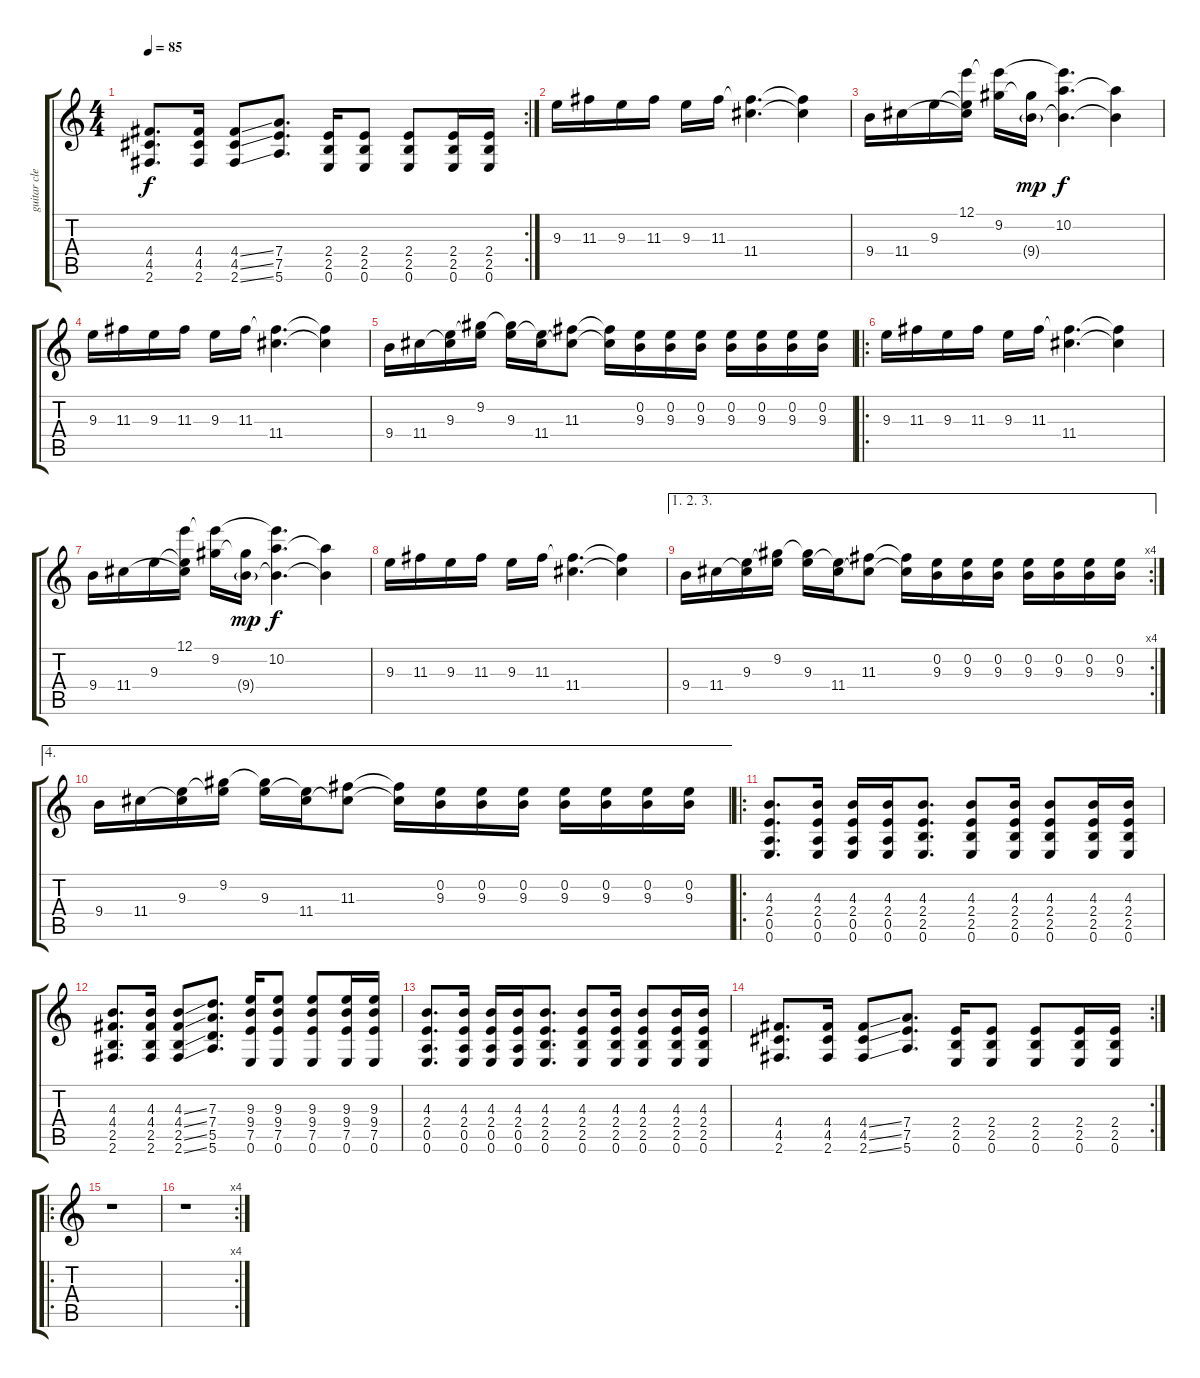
\track ("guitar clean" "guitar cle") {instrument electricguitarclean}
\staff {score tabs}
\tuning (E4 B3 G3 D3 A2 E2) {hide}
\rc 2
\ts (4 4)
\tempo 85
\clef g2
\ks c
(4.4 4.5 2.6).8{d dy f} (4.4 4.5 2.6).16 (4.4{ss} 4.5{ss} 2.6{ss}).8 (7.4 7.5 5.6).8{d} (2.4 2.5 0.6).16 (2.4 2.5 0.6).8 (2.4 2.5 0.6).8 (2.4 2.5 0.6).16 (2.4 2.5 0.6).16 |
9.3.16{volume 15 instrument electricguitarclean} 11.3.16 9.3.16 11.3.16 9.3.16 11.3.16 (11.3{t} 11.4).4{d} (11.3{t} 11.4{t}).4 |
9.4.16 11.4.16 9.3.16 (12.1 9.3{t} 11.4{t}).16 (12.1{t} 9.2).16 (9.2{t} 9.4{g}).16{dy mp} (12.1{t} 10.2 9.4{t}).4{d dy f} (10.2{t} 9.4{t}).4 |
9.3.16 11.3.16 9.3.16 11.3.16 9.3.16 11.3.16 (11.3{t} 11.4).4{d} (11.3{t} 11.4{t}).4 |
9.4.16 11.4.16 (9.3 11.4{t}).16 (9.2 9.3{t}).16 (9.2{t} 9.3).16 (9.3{t} 11.4).16 (11.3 11.4{t}).8 (11.3{t} 11.4{t}).16 (0.2 9.3).16 (0.2 9.3).16 (0.2 9.3).16 (0.2 9.3).16 (0.2 9.3).16 (0.2 9.3).16 (0.2 9.3).16 |
\ro
9.3.16 11.3.16 9.3.16 11.3.16 9.3.16 11.3.16 (11.3{t} 11.4).4{d} (11.3{t} 11.4{t}).4 |
9.4.16 11.4.16 9.3.16 (12.1 9.3{t} 11.4{t}).16 (12.1{t} 9.2).16 (9.2{t} 9.4{g}).16{dy mp} (12.1{t} 10.2 9.4{t}).4{d dy f} (10.2{t} 9.4{t}).4 |
9.3.16 11.3.16 9.3.16 11.3.16 9.3.16 11.3.16 (11.3{t} 11.4).4{d} (11.3{t} 11.4{t}).4 |
\ae (1 2 3)
\rc 4
9.4.16 11.4.16 (9.3 11.4{t}).16 (9.2 9.3{t}).16 (9.2{t} 9.3).16 (9.3{t} 11.4).16 (11.3 11.4{t}).8 (11.3{t} 11.4{t}).16 (0.2 9.3).16 (0.2 9.3).16 (0.2 9.3).16 (0.2 9.3).16 (0.2 9.3).16 (0.2 9.3).16 (0.2 9.3).16 |
\ae 4
9.4.16 11.4.16 (9.3 11.4{t}).16 (9.2 9.3{t}).16 (9.2{t} 9.3).16 (9.3{t} 11.4).16 (11.3 11.4{t}).8 (11.3{t} 11.4{t}).16 (0.2 9.3).16 (0.2 9.3).16 (0.2 9.3).16 (0.2 9.3).16 (0.2 9.3).16 (0.2 9.3).16 (0.2 9.3).16 |
\ro
(4.3 2.4 0.5 0.6).8{d volume 9 instrument distortionguitar} (4.3 2.4 0.5 0.6).16 (4.3 2.4 0.5 0.6).16 (4.3 2.4 0.5 0.6).16 (4.3 2.4 2.5 0.6).8{d} (4.3 2.4 2.5 0.6).8 (4.3 2.4 2.5 0.6).16 (4.3 2.4 2.5 0.6).8 (4.3 2.4 2.5 0.6).16 (4.3 2.4 2.5 0.6).16 |
(4.3 4.4 2.5 2.6).8{d} (4.3 4.4 2.5 2.6).16 (4.3{ss} 4.4{ss} 2.5{ss} 2.6{ss}).8 (7.3 7.4 5.5 5.6).8{d} (9.3 9.4 7.5 0.6).16 (9.3 9.4 7.5 0.6).8 (9.3 9.4 7.5 0.6).8 (9.3 9.4 7.5 0.6).16 (9.3 9.4 7.5 0.6).16 |
(4.3 2.4 0.5 0.6).8{d} (4.3 2.4 0.5 0.6).16 (4.3 2.4 0.5 0.6).16 (4.3 2.4 0.5 0.6).16 (4.3 2.4 2.5 0.6).8{d} (4.3 2.4 2.5 0.6).8 (4.3 2.4 2.5 0.6).16 (4.3 2.4 2.5 0.6).8 (4.3 2.4 2.5 0.6).16 (4.3 2.4 2.5 0.6).16 |
\rc 2
(4.4 4.5 2.6).8{d} (4.4 4.5 2.6).16 (4.4{ss} 4.5{ss} 2.6{ss}).8 (7.4 7.5 5.6).8{d} (2.4 2.5 0.6).16 (2.4 2.5 0.6).8 (2.4 2.5 0.6).8 (2.4 2.5 0.6).16 (2.4 2.5 0.6).16 |
\ro
r.1 |
\rc 4
r.1
